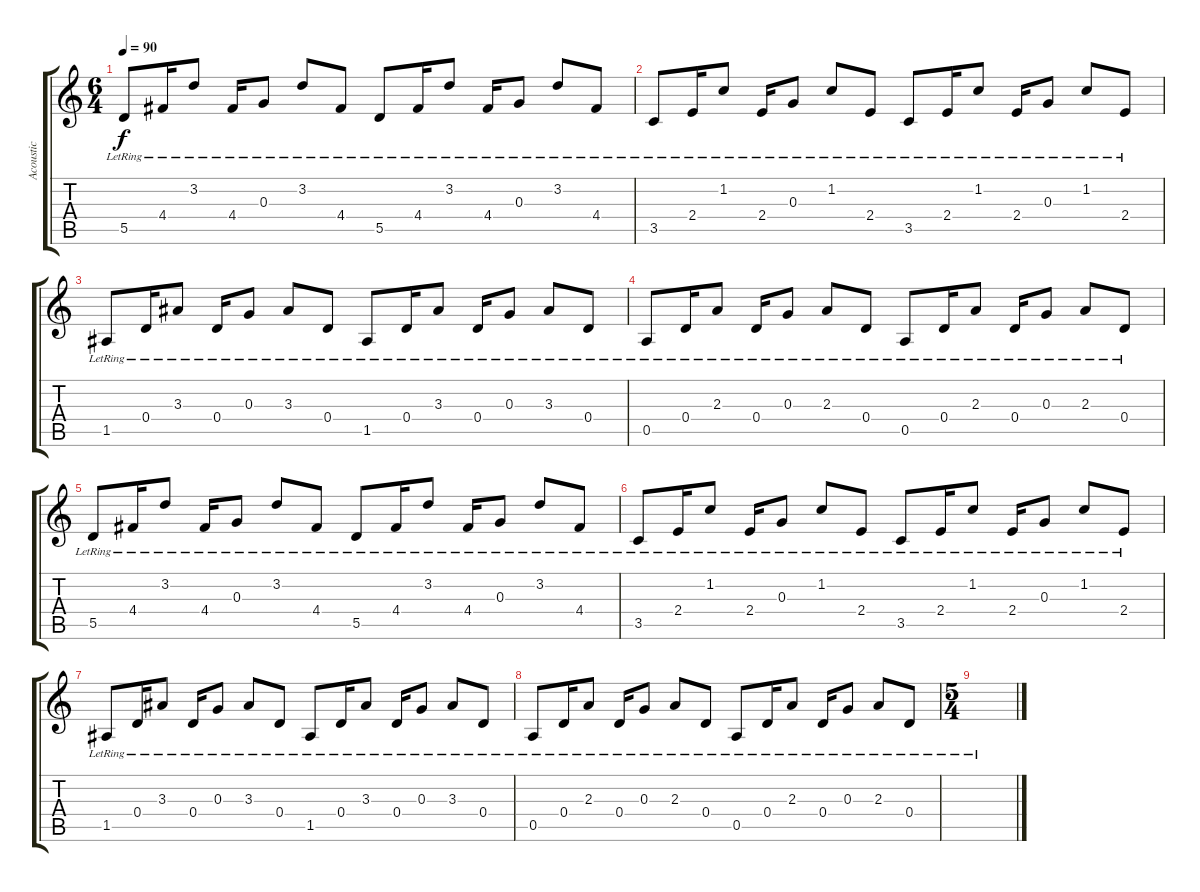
\track ("Acoustic" "Acoustic") {instrument acousticguitarsteel}
\staff {score tabs}
\tuning (E4 B3 G3 D3 A2 D2) {hide}
\ts (6 4)
\tempo 90
\clef g2
\ks c
5.5{lr}.8{dy f} 4.4{lr}.16 3.2{lr}.8 4.4{lr}.16 0.3{lr}.8 3.2{lr}.8 4.4{lr}.8 5.5{lr}.8 4.4{lr}.16 3.2{lr}.8 4.4{lr}.16 0.3{lr}.8 3.2{lr}.8 4.4{lr}.8 |
3.5{lr}.8 2.4{lr}.16 1.2{lr}.8 2.4{lr}.16 0.3{lr}.8 1.2{lr}.8 2.4{lr}.8 3.5{lr}.8 2.4{lr}.16 1.2{lr}.8 2.4{lr}.16 0.3{lr}.8 1.2{lr}.8 2.4{lr}.8 |
1.5{lr}.8 0.4{lr}.16 3.3{lr}.8 0.4{lr}.16 0.3{lr}.8 3.3{lr}.8 0.4{lr}.8 1.5{lr}.8 0.4{lr}.16 3.3{lr}.8 0.4{lr}.16 0.3{lr}.8 3.3{lr}.8 0.4{lr}.8 |
0.5{lr}.8 0.4{lr}.16 2.3{lr}.8 0.4{lr}.16 0.3{lr}.8 2.3{lr}.8 0.4{lr}.8 0.5{lr}.8 0.4{lr}.16 2.3{lr}.8 0.4{lr}.16 0.3{lr}.8 2.3{lr}.8 0.4{lr}.8 |
5.5{lr}.8 4.4{lr}.16 3.2{lr}.8 4.4{lr}.16 0.3{lr}.8 3.2{lr}.8 4.4{lr}.8 5.5{lr}.8 4.4{lr}.16 3.2{lr}.8 4.4{lr}.16 0.3{lr}.8 3.2{lr}.8 4.4{lr}.8 |
3.5{lr}.8 2.4{lr}.16 1.2{lr}.8 2.4{lr}.16 0.3{lr}.8 1.2{lr}.8 2.4{lr}.8 3.5{lr}.8 2.4{lr}.16 1.2{lr}.8 2.4{lr}.16 0.3{lr}.8 1.2{lr}.8 2.4{lr}.8 |
1.5{lr}.8 0.4{lr}.16 3.3{lr}.8 0.4{lr}.16 0.3{lr}.8 3.3{lr}.8 0.4{lr}.8 1.5{lr}.8 0.4{lr}.16 3.3{lr}.8 0.4{lr}.16 0.3{lr}.8 3.3{lr}.8 0.4{lr}.8 |
0.5{lr}.8 0.4{lr}.16 2.3{lr}.8 0.4{lr}.16 0.3{lr}.8 2.3{lr}.8 0.4{lr}.8 0.5{lr}.8 0.4{lr}.16 2.3{lr}.8 0.4{lr}.16 0.3{lr}.8 2.3{lr}.8 0.4{lr}.8 |
\ts (5 4)
